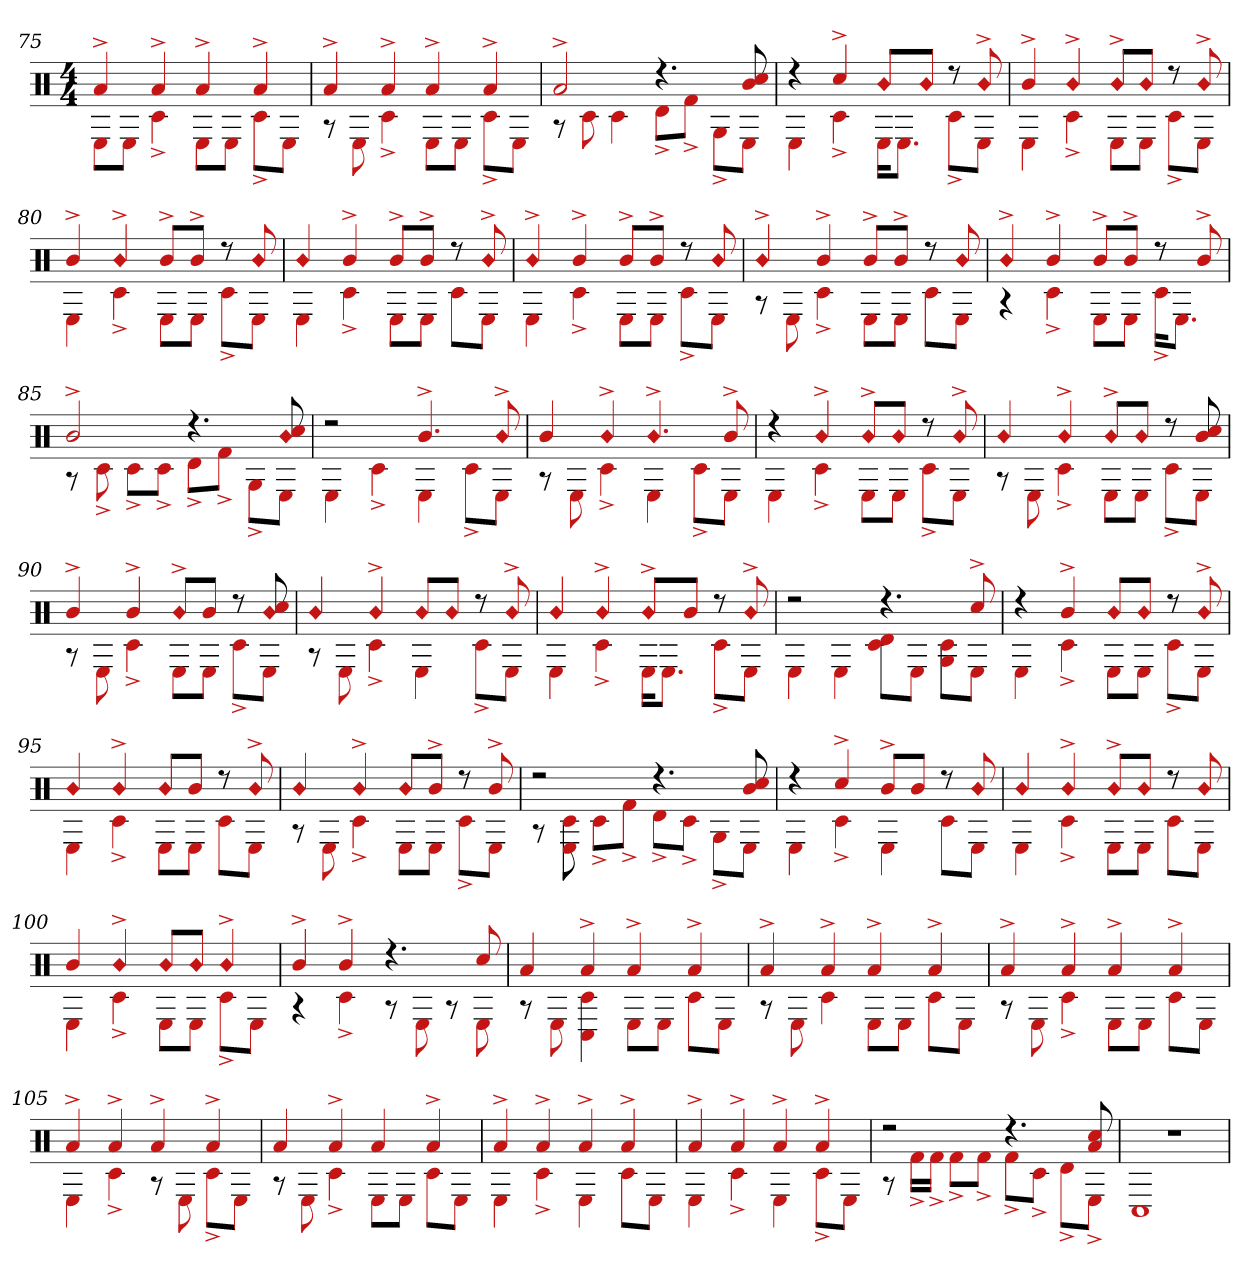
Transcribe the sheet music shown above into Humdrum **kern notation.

**kern
*part1
*staff1
*clefX
*k[]
*M4/4
=75
*^
4a^	8EL
.	8EJ
4a^	4c#^
4a^	8EL
.	8EJ
4a^	8c#^L
.	8EJ
=76	=76
4a^	8r
.	8E
4a^	4c#^
4a^	8EL
.	8EJ
4a^	8c#^L
.	8EJ
=77	=77
2a^	8r
.	8c#
.	4c#
4.r	8d^L
.	8f#^J
.	8G^L
8cc# 8b	8EJ
=78	=78
4r	4E
4cc#^	4c#^
!LO:N:head=diamond	!
8bL	16EKL
.	8.EJ
!LO:N:head=diamond	!
8bJ	.
8r	8c#^L
!LO:N:head=diamond	!
8b^	8EJ
=79	=79
4b^	4E
!LO:N:head=diamond	!
4b^	4c#^
!LO:N:head=diamond	!
8b^L	8EL
!LO:N:head=diamond	!
8bJ	8EJ
8r	8c#^L
!LO:N:head=diamond	!
8b^	8EJ
=80	=80
4b^	4E
!LO:N:head=diamond	!
4b^	4c#^
8b^L	8EL
8b^J	8EJ
8r	8c#^L
!LO:N:head=diamond	!
8b	8EJ
=81	=81
!LO:N:head=diamond	!
4b	4E
4b^	4c#^
8b^L	8EL
8b^J	8EJ
8r	8c#L
!LO:N:head=diamond	!
8b^	8EJ
=82	=82
!LO:N:head=diamond	!
4b^	4E
4b^	4c#^
8b^L	8EL
8b^J	8EJ
8r	8c#^L
!LO:N:head=diamond	!
8b	8EJ
=83	=83
!LO:N:head=diamond	!
4b^	8r
.	8E
4b^	4c#^
8b^L	8EL
8b^J	8EJ
8r	8c#L
!LO:N:head=diamond	!
8b	8EJ
=84	=84
!LO:N:head=diamond	!
4b^	4r
4b^	4c#^
8b^L	8EL
8b^J	8EJ
8r	16c#^KL
.	8.EJ
8b^	.
=85	=85
2b^	8r
.	8c#^
.	8c#^L
.	8c#^J
4.r	8d^L
.	8f#^J
.	8G^L
!LO:N:n=2:head=diamond	!
8cc# 8b	8EJ
=86	=86
2r	4E
.	4c#^
4.b^	4E
.	8c#^L
!LO:N:head=diamond	!
8b^	8EJ
=87	=87
4b	8r
.	8E
!LO:N:head=diamond	!
4b^	4c#^
!LO:N:head=diamond	!
4.b^	4E
.	8c#^L
8b^	8EJ
=88	=88
4r	4E
!LO:N:head=diamond	!
4b^	4c#^
!LO:N:head=diamond	!
8b^L	8EL
!LO:N:head=diamond	!
8bJ	8EJ
8r	8c#^L
!LO:N:head=diamond	!
8b^	8EJ
=89	=89
!LO:N:head=diamond	!
4b	8r
.	8E
!LO:N:head=diamond	!
4b^	4c#^
!LO:N:head=diamond	!
8b^L	8EL
!LO:N:head=diamond	!
8bJ	8EJ
8r	8c#^L
8cc# 8b	8EJ
=90	=90
4b^	8r
.	8E
4b^	4c#^
!LO:N:head=diamond	!
8b^L	8EL
8bJ	8EJ
8r	8c#^L
!LO:N:n=2:head=diamond	!
8cc# 8b	8EJ
=91	=91
!LO:N:head=diamond	!
4b	8r
.	8E
!LO:N:head=diamond	!
4b^	4c#^
!LO:N:head=diamond	!
8bL	4E
!LO:N:head=diamond	!
8bJ	.
8r	8c#^L
!LO:N:head=diamond	!
8b^	8EJ
=92	=92
!LO:N:head=diamond	!
4b	4E
!LO:N:head=diamond	!
4b^	4c#^
!LO:N:head=diamond	!
8b^L	16EKL
.	8.EJ
8bJ	.
8r	8c#^L
!LO:N:head=diamond	!
8b^	8EJ
=93	=93
2r	4E
.	4E
4.r	8d 8c#L
.	8EJ
.	8G 8c#L
8cc#^	8EJ
=94	=94
4r	4E
4b^	4c#^
!LO:N:head=diamond	!
8bL	8EL
!LO:N:head=diamond	!
8bJ	8EJ
8r	8c#^L
!LO:N:head=diamond	!
8b^	8EJ
=95	=95
!LO:N:head=diamond	!
4b	4E
!LO:N:head=diamond	!
4b^	4c#^
!LO:N:head=diamond	!
8bL	8EL
8bJ	8EJ
8r	8c#L
!LO:N:head=diamond	!
8b^	8EJ
=96	=96
!LO:N:head=diamond	!
4b	8r
.	8E
!LO:N:head=diamond	!
4b^	4c#^
!LO:N:head=diamond	!
8bL	8EL
8b^J	8EJ
8r	8c#^L
8b^	8EJ
=97	=97
2r	8r
.	8c# 8E
.	8c#^L
.	8f#^J
4.r	8d^L
.	8c#^J
.	8G^L
8cc# 8b	8EJ
=98	=98
4r	4E
4cc#^	4c#^
8b^L	4E
8bJ	.
8r	8c#L
!LO:N:head=diamond	!
8b	8EJ
=99	=99
!LO:N:head=diamond	!
4b	4E
!LO:N:head=diamond	!
4b^	4c#^
!LO:N:head=diamond	!
8b^L	8EL
!LO:N:head=diamond	!
8bJ	8EJ
8r	8c#L
!LO:N:head=diamond	!
8b	8EJ
=100	=100
4b	4E
!LO:N:head=diamond	!
4b^	4c#^
!LO:N:head=diamond	!
8bL	8EL
!LO:N:head=diamond	!
8bJ	8EJ
!LO:N:head=diamond	!
4b^	8c#^L
.	8EJ
=101	=101
4b^	4r
4b^	4c#^
4.r	8r
.	8E
.	8r
8cc#	8E
=102	=102
4a	8r
.	8E
4a^	4c# 4C#
4a^	8EL
.	8EJ
4a^	8c#L
.	8EJ
=103	=103
4a^	8r
.	8E
4a^	4c#
4a^	8EL
.	8EJ
4a^	8c#L
.	8EJ
=104	=104
4a^	8r
.	8E
4a^	4c#^
4a^	8EL
.	8EJ
4a^	8c#L
.	8EJ
=105	=105
4a^	4E
4a^	4c#^
4a^	8r
.	8E
4a^	8c#^L
.	8EJ
=106	=106
4a	8r
.	8E
4a^	4c#^
4a	8EL
.	8EJ
4a^	8c#L
.	8EJ
=107	=107
4a^	4E
4a^	4c#^
4a^	4E
4a^	8c#L
.	8EJ
=108	=108
4a^	4E
4a^	4c#^
4a^	4E
4a^	8c#^L
.	8EJ
=109	=109
2r	8r
.	16f#^LL
.	16f#^JJ
.	8f#^L
.	8f#^J
4.r	8f#^L
.	8c#^J
.	8d^L
8a 8cc#	8E^J
=110	=110
1r	1C#
*v	*v
=
*-
